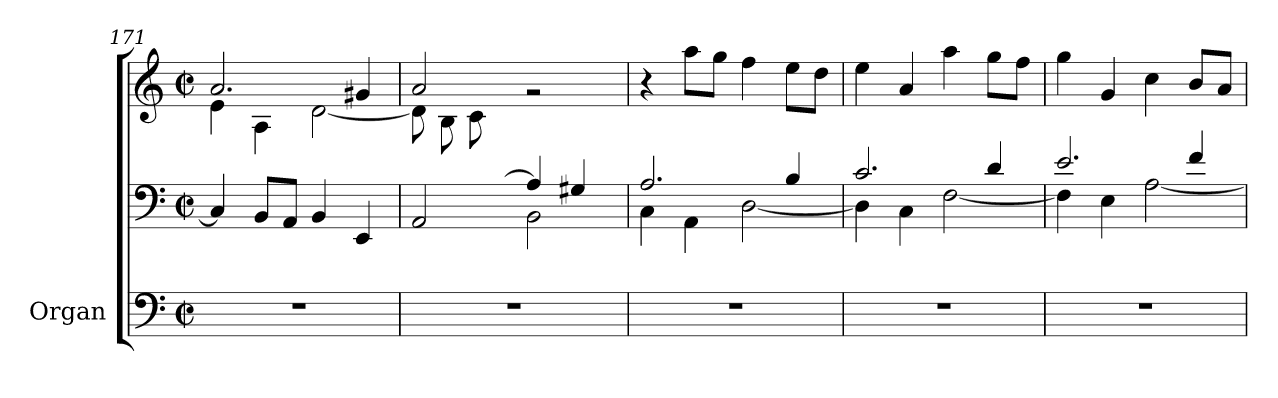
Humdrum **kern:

**kern	**kern	**kern
*part1	*part1	*part1
*staff3	*staff2	*staff1
*I"Organ	*	*
*clefF4	*clefF4	*clefG2
*k[]	*k[]	*k[]
*M2/2	*M2/2	*M2/2
*met(c|)	*met(c|)	*met(c|)
=171	=171	=171
*	*	*^
1r	4C/]	2.a/	4e\
.	8BB/L	.	4A\
.	8AA/J	.	.
.	4BB/	.	[2d\
.	4EE/	4g#X/	.
=172	=172	=172	=172
*	*^	*	*
1r	4.ryy	2AA/	2a/	8d\L]
.	.	.	.	8B\
.	.	.	.	8c\
.	[8A/J	.	.	2ryy
.	4A/]	2BB\	2rg	.
.	4G#X/	.	.	.
.	.	.	.	8ryy
*	*	*	*v	*v
!!LO:PB:g=z
=173	=173	=173	=173
1r	2.A/	4C\	4r
.	.	4AA\	8aa\L
.	.	.	8gg\J
.	.	[2D\	4ff\
.	4B/	.	8ee\L
.	.	.	8dd\J
=174	=174	=174	=174
1r	2.c/	4D\]	4ee\
.	.	4C\	4a/
.	.	[2F\	4aa\
.	4d/	.	8gg\L
.	.	.	8ff\J
=175	=175	=175	=175
1r	2.e/	4F\]	4gg\
.	.	4E\	4g/
.	.	[2A\	4cc\
.	4f/	.	8b/L
.	.	.	8a/J
*	*v	*v	*
=	=	=
*-	*-	*-
